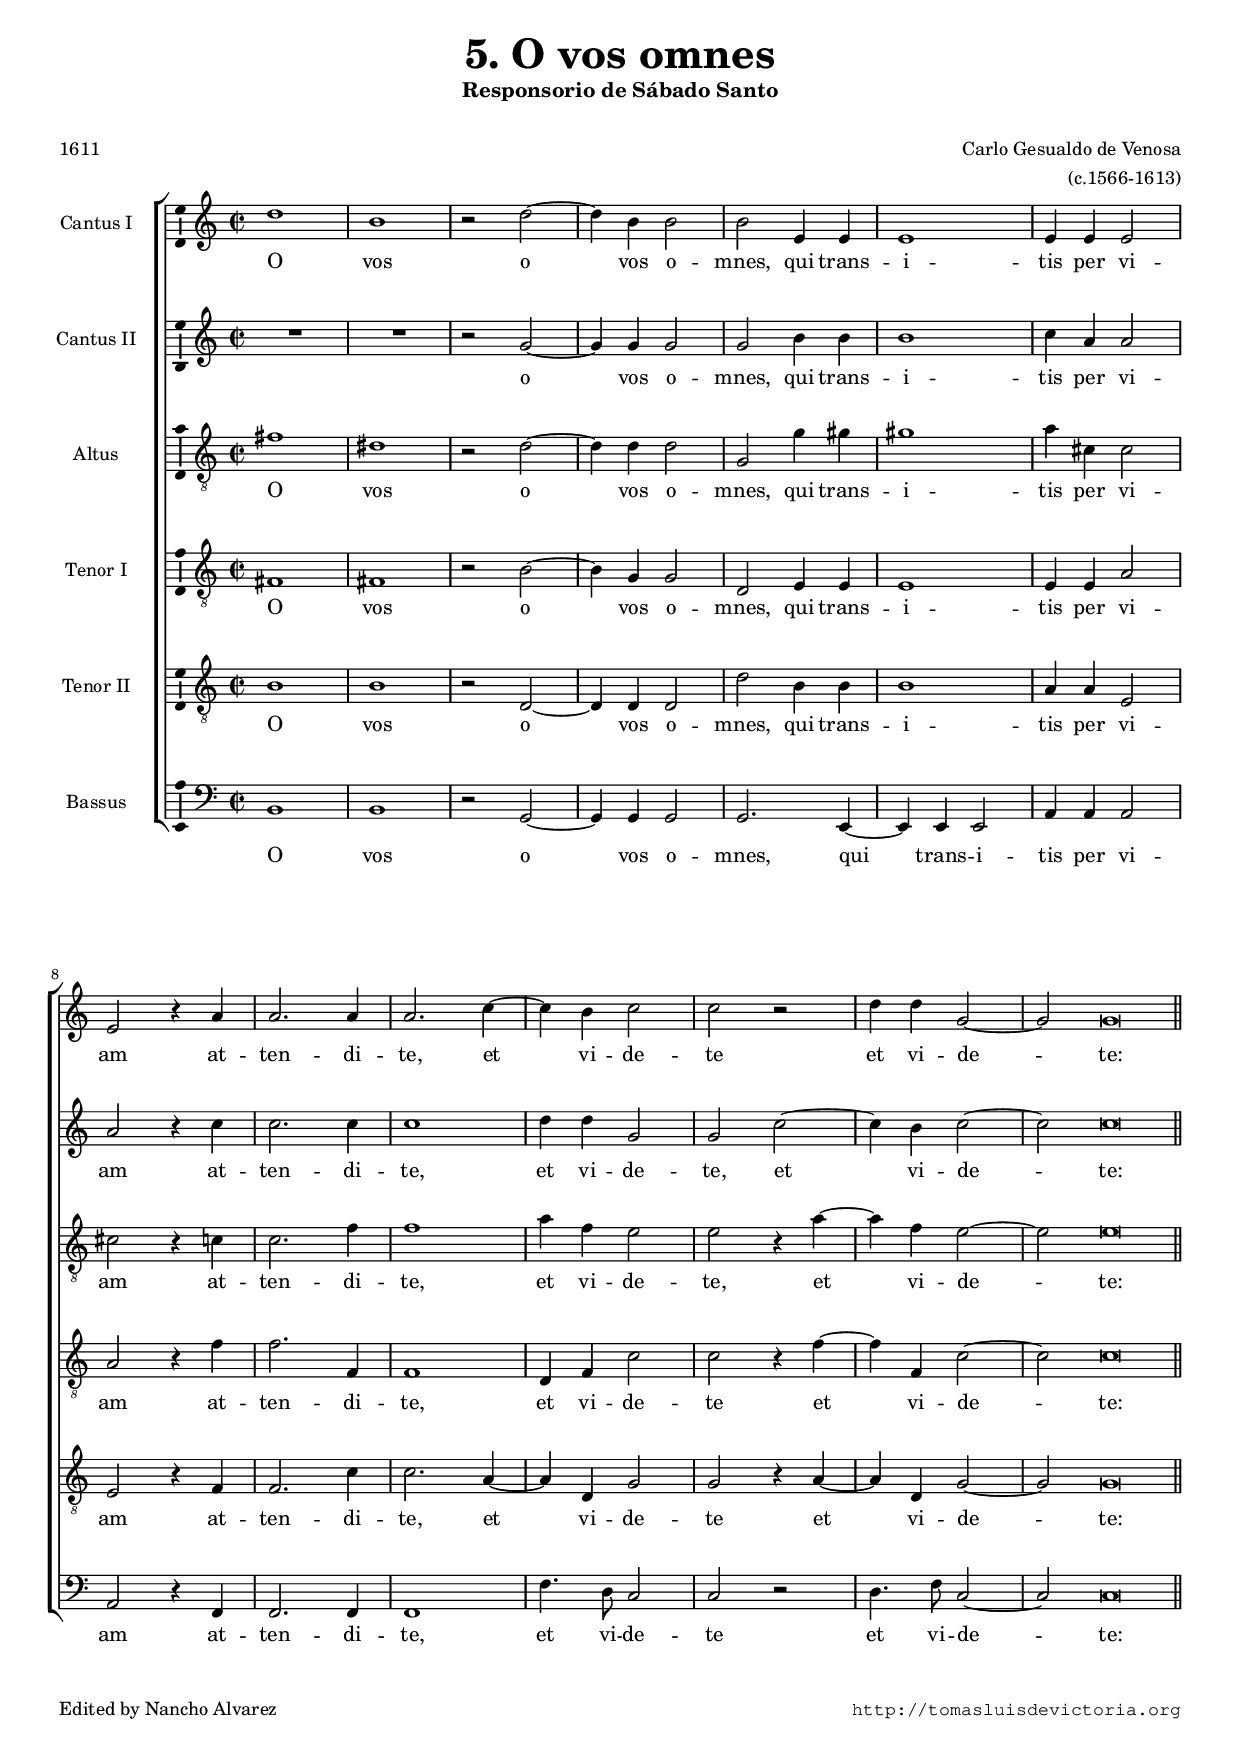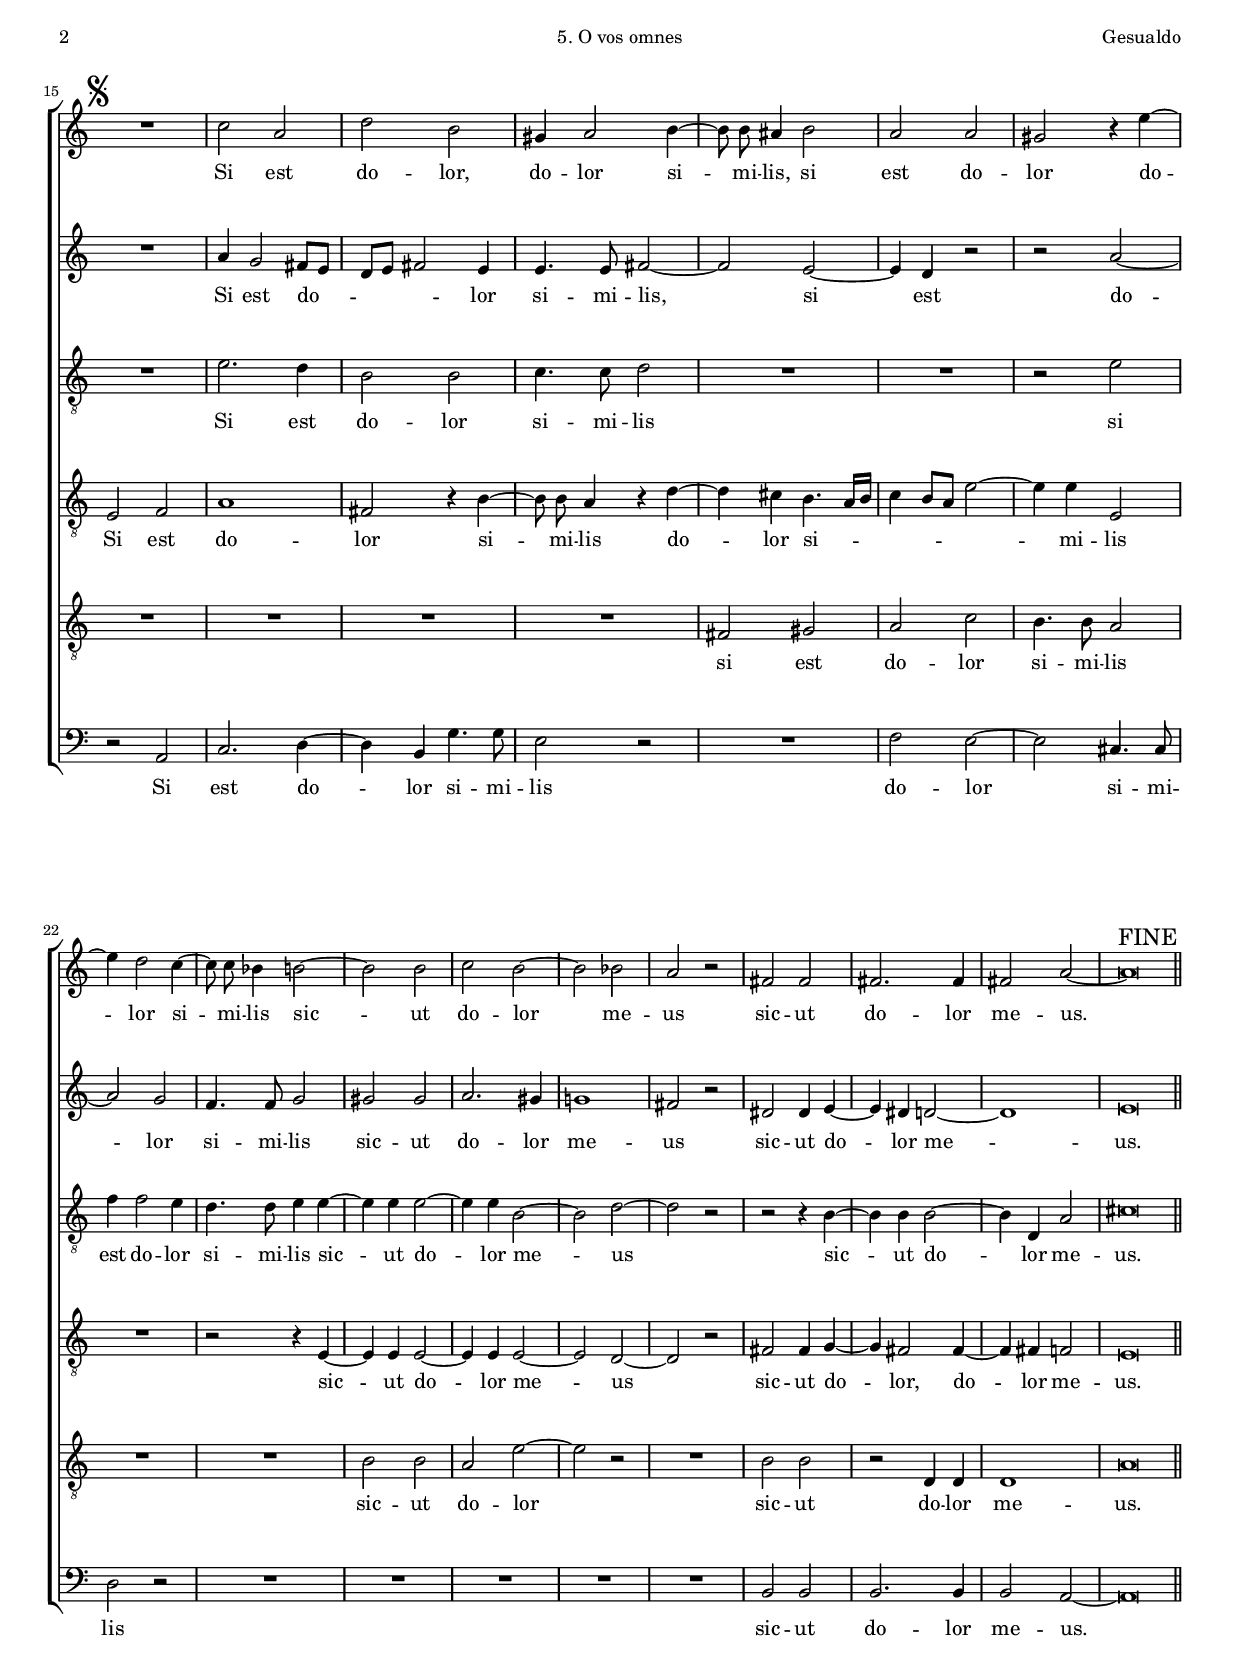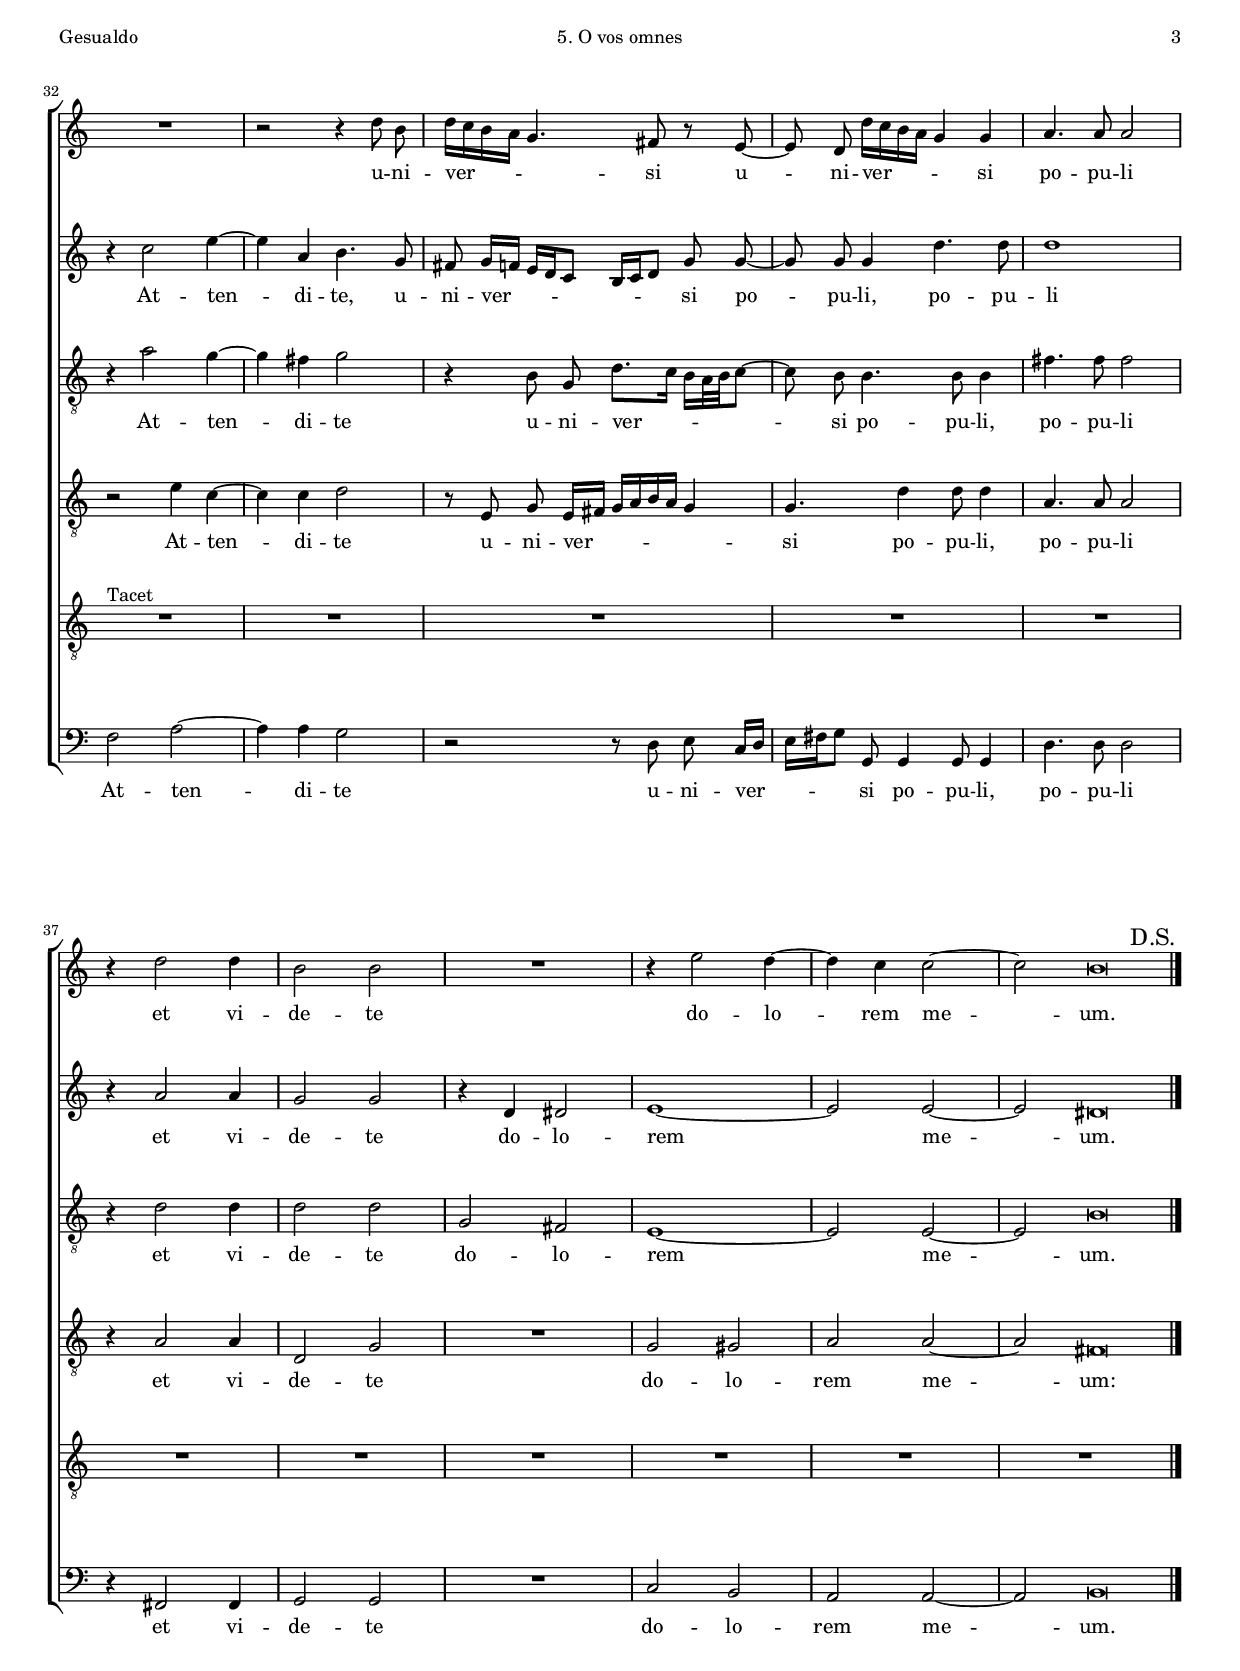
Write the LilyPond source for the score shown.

\version "2.18.0"

#(set-default-paper-size "a4")
#(set-global-staff-size 16)
#(ly:set-option 'point-and-click #f)
%mobile -s13.5 -i1.5

ss=\once \set suggestAccidentals = ##t

htitle="5. O vos omnes"
hcomposer="Gesualdo"

\header {
	title=\markup{\fontsize #3 "5. O vos omnes" }
	subtitle=\markup {"Responsorio de Sábado Santo"}
        subsubtitle=\markup{\null \vspace #1 }
        composer=\markup{\right-column{ "Carlo Gesualdo de Venosa"  "(c.1566-1613)"}}
        pdfauthor=\composer
	poet="1611"
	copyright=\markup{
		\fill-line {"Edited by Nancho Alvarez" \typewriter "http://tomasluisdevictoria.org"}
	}
%	tagline=""
}

global={\key c \major \time 2/2 \skip 1*14 \bar "||"  \break
				\skip 1*17 \bar "||" \break
				\skip 1*11 \bar "|." }


cantus={
	d''1 |
	b' |
	r2 d'' ~ |
	d''4 b' b'2 |
%5
	b' e'4 e' |
	e'1 |
	e'4 e' e'2 |
	e' r4 a' |
	a'2. a'4 |
%10
	a'2. c''4 ~ |
	c'' b' c''2 |
	c'' r |
	d''4 d'' g'2 ~ |
	g' g'\breve*1/4 |
%15
	\mark \markup { \musicglyph #"scripts.segno" }
		R1*4/4 |
	c''2 a' |
	d'' b' |
	gis'4 a'2 b'4 ~ |
	b'8 b' ais'4 b'2 |
%20
	a' a' |
	gis' r4 e'' ~ |
	e'' d''2 c''4 ~ |
	c''8 c'' bes'4 b'2 ~ |
	b' b' |
%25
	c'' b' ~ |
	b' bes' |
	a' r |
	fis' fis' |
	fis'2. fis'4 |
%30
	fis'2 a' ~ |
	a'\breve*1/2
	\override Score.RehearsalMark.self-alignment-X = #right
	\override Score.RehearsalMark.break-visibility = #'#(#t #t #f)
	\mark \markup{"FINE"}
	R1*4/4 |
	r2 r4 d''8 b' |
	d''16[ c'' b' a'] g'4. fis'8 r e' ~ |
%35
	e' d' d''16[ c'' b' a'] g'4 g' |
	a'4. a'8 a'2 |
	r4 d''2 d''4 |
	b'2 b' |
	R1*4/4 |
%40
	r4 e''2 d''4 ~ |
	d'' c'' c''2 ~ |
	c'' b'\breve*1/4
	\mark \markup{"D.S."}
}

cantusdos={
	R1*4/4 |
	R1*4/4 |
	r2 g' ~ |
	g'4 g' g'2 |
%5
	g' b'4 b' |
	b'1 |
	c''4 a' a'2 |
	a' r4 c'' |
	c''2. c''4 |
%10
	c''1 |
	d''4 d'' g'2 |
	g' c'' ~ |
	c''4 b' c''2 ~ |
	c'' c''\breve*1/4 |
%15
	R1*4/4 |
	a'4 g'2 fis'8[ e'] |
	d'[ e'] fis'2 e'4 |
	e'4. e'8 fis'2 ~ |
	fis' e' ~ |
%20
	e'4 d' r2 |
	r a' ~ |
	a' g' |
	f'4. f'8 g'2 |
	gis' gis' |
%25
	a'2. gis'4 |
	g'!1 |
	fis'2 r |
	dis' dis'4 e' ~ |
	e' dis' d'2 ~ |
%30
	d'1 |
	e'\breve*1/2 |
	r4 c''2 e''4 ~ |
	e'' a' b'4. g'8 |
	fis' g'16[ f'] e'[ d' c'8] b16[ c' d'8] g' g' ~ |
%35
	g' g' g'4 d''4. d''8 |
	d''1 |
	r4 a'2 a'4 |
	g'2 g' |
	r4 d' dis'2 |
%40
	e'1 ~ |
	e'2 e' ~ |
	e' dis' \breve*1/4	
}

altus={
	fis'1 |
	dis' |
	r2 d' ~ |
	d'4 d' d'2 |
%5
	g g'4 gis' |
	gis'1 |
	a'4 cis' cis'2 |
	cis' r4 c' |
	c'2. f'4 |
%10
	f'1 |
	a'4 f' e'2 |
	e' r4 a' ~ |
	a' f' e'2 ~ |
	e' e'\breve*1/4 |
%15
	R1*4/4 |
	e'2. d'4 |
	b2 b |
	c'4. c'8 d'2 |
	R1*4/4 |
%20
	R1*4/4 |
	r2 e' |
	f'4 f'2 e'4 |
	d'4. d'8 e'4 e' ~ |
	e' e' e'2 ~ |
%25
	e'4 e' b2 ~ |
	b d' ~ |
	d' r |
	r r4 b ~ |
	b b b2 ~ |
%30
	b4 d a2 |
	cis'\breve*1/2 |
	r4 a'2 g'4 ~ |
	g' fis' g'2 |
	r4 b8 g d'8.[ c'16] b[ a32 b c'8] ~ |
%35
	c' b b4. b8 b4 |
	fis'4. fis'8 fis'2 |
	r4 d'2 d'4 |
	d'2 d' |
	g fis |
%40
	e1 ~ |
	e2 e ~ |
	e b\breve*1/4	
}

tenor={
	fis1 |
	fis |
	r2 b ~ |
	b4 g g2 |
%5
	d e4 e |
	e1 |
	e4 e a2 |
	a r4 f' |
	f'2. f4 |
%10
	f1 |
	d4 f c'2 |
	c' r4 f' ~ |
	f' f c'2 ~ |
	c' c'\breve*1/4 |
%15
	e2 f |
	a1 |
	fis2 r4 b ~ |
	b8 b a4 r d' ~ |
	d' cis' b4. a16[ b] |
%20
	c'4 b8[ a] e'2 ~ |
	e'4 e' e2 |
	R1*4/4 |
	r2 r4 e ~ |
	e e e2 ~ |
%25
	e4 e e2 ~ |
	e d ~ |
	d r |
	fis fis4 g ~ |
	g fis2 fis4 ~ |
%30
	fis fis f2 |
	e\breve*1/2 |
	r2 e'4 c' ~ |
	c' c' d'2 |
	r8 e g e16[ fis] g[ a b a] g4 |
%35
	g4. d'4 d'8 d'4 |
	a4. a8 a2 |
	r4 a2 a4 |
	d2 g |
	R1*4/4 |
%40
	g2 gis |
	a a ~ |
	a fis\breve*1/4
}

tenordos={
	b1 |
	b |
	r2 d ~ |
	d4 d d2 |
%5
	d' b4 b |
	b1 |
	a4 a e2 |
	e r4 f |
	f2. c'4 |
%10
	c'2. a4 ~ |
	a d g2 |
	g r4 a ~ |
	a d g2 ~ |
	g g\breve*1/4 |
%15
	R1*4/4 |
	R1*4/4 |
	R1*4/4 |
	R1*4/4 |
	fis2 gis |
%20
	a c' |
	b4. b8 a2 |
	R1*4/4 |
	R1*4/4 |
	b2 b |
%25
	a e' ~ |
	e' r |
	R1*4/4 |
	b2 b |
	r d4 d |
%30
	d1 |
	a\breve*1/2 |
	s4*0^\markup{"Tacet"}
	R1*4/4 |
	R1*4/4 |
	R1*4/4 |
%35
	R1*4/4 |
	R1*4/4 |
	R1*4/4 |
	R1*4/4 |
	R1*4/4 |
%40
	R1*4/4 |
	R1*4/4 |
	R1*4/4	
}

bassus={
	b,1 |
	b, |
	r2 g, ~ |
	g,4 g, g,2 |
%5
	g,2. e,4 ~ |
	e, e, e,2 |
	a,4 a, a,2 |
	a, r4 f, |
	f,2. f,4 |
%10
	f,1 |
	f4. d8 c2 |
	c r |
	d4. f8 c2 ~ |
	c c\breve*1/4 |
%15
	r2 a, |
	c2. d4 ~ |
	d b, g4. g8 |
	e2 r |
	R1*4/4 |
%20
	f2 e ~ |
	e cis4. cis8 |
	d2 r |
	R1*4/4 |
	R1*4/4 |
%25
	R1*4/4 |
	R1*4/4 |
	R1*4/4 |
	b,2 b, |
	b,2. b,4 |
%30
	b,2 a, ~ |
	a,\breve*1/2 |
	f2 a ~ |
	a4 a g2 |
	r r8 d e c16[ d] |
%35
	e[ fis g8] g, g,4 g,8 g,4 |
	d4. d8 d2 |
	r4 fis,2 fis,4 |
	g,2 g, |
	R1*4/4 |
%40
	c2 b, |
	a, a, ~ |
	a, b,\breve*1/4
}


textocantus=\lyricmode{
O vos 
o _ vos o -- mnes,
qui trans -- i -- tis per vi -- am
at -- ten -- di -- te,
et _ vi -- de -- te
et vi -- de -- _ te:
Si est do -- lor,
do -- lor si -- _ mi -- lis,
si est do -- lor
do -- _ lor si -- _ mi -- lis sic -- _ ut do -- lor _ me -- us
sic -- ut do -- lor me -- us. _
u -- ni -- ver -- _ _ _ _ si
u -- _ ni -- ver -- _ _ _ _ si po -- pu -- li
et vi -- de -- te
do -- lo -- _ rem me -- _ um.
}

textocantusdos=\lyricmode{
o _ vos o -- mnes,
qui trans -- i -- tis per vi -- am
at -- ten -- di -- te,
et vi -- de -- te,
et _ vi -- de -- _ te:
Si est do -- _ _ _ _ lor si -- mi -- lis, _
si _ est
do -- _ lor si -- mi -- lis
sic -- ut do -- lor me -- us
sic -- ut do -- _ lor me -- _ us.
At -- ten -- _ di -- te,
u -- ni -- ver -- _ _ _ _ _ _ _ si po -- _ pu -- li,
po -- pu -- li
et vi -- de -- te
do -- lo -- rem _
me -- _ um.
}

textoaltus=\lyricmode{
O vos
o _ vos o -- mnes,
qui trans -- i -- tis per vi -- am
at -- ten -- di -- te,
et vi -- de -- te,
et _ vi -- de -- _ te:
Si est do -- lor si -- mi -- lis
si est do -- lor si -- mi -- lis sic -- _ ut do -- _ lor me -- _ us _
sic -- _ ut do -- _ lor me -- us.
At -- ten -- _ di -- te
u -- ni -- ver -- _ _ _ _ _ _ si po -- pu -- li,
po -- pu -- li
et vi -- de -- te do -- lo -- rem _
me -- _ um.
}

textotenor=\lyricmode{
O vos
o _ vos o -- mnes,
qui trans -- i -- tis per vi -- am
at -- ten -- di -- te,
et vi -- de -- te
et _ vi -- de -- _ te:
Si est do -- lor si -- _ mi -- lis
do -- _ lor si -- _ _ _ _ _ _ _ mi -- lis
sic -- _ ut do -- _ lor me -- _ us _
sic -- ut do -- _ lor,
do -- _ lor me -- us.
At -- ten -- _ di -- te
u -- ni -- ver -- _ _ _ _ _ _ si po -- pu -- li,
po -- pu -- li
et vi -- de -- te
do -- lo -- rem me -- _ um:
}

textotenordos=\lyricmode{
O vos
o _ vos o -- mnes,
qui trans -- i -- tis per vi -- am
at -- ten -- di -- te,
et _ vi -- de -- te
et _ vi -- de -- _ te:
si est do -- lor si -- mi -- lis
sic -- ut do -- lor _
sic -- ut do -- lor me -- us.
}

textobassus=\lyricmode{
O vos
o _ vos o -- mnes,
qui _ trans -- i -- tis per vi -- am
at -- ten -- di -- te,
et vi -- de -- te
et vi -- de -- _ te:
Si est do -- _ lor si -- mi -- lis
do -- lor _ si -- mi -- lis
sic -- ut do -- lor me -- us. _
At -- ten -- _ di -- te
u -- ni -- ver -- _ _ _ _ si po -- pu -- li,
po -- pu -- li
et vi -- de -- te
do -- lo -- rem me -- _ um.
}



\score {
\new ChoirStaff<<

	\new Staff <<\global
	\new Voice="v1" {
		\set Staff.instrumentName="Cantus I " 
		\clef "treble"
		\cantus }
	\new Lyrics \lyricsto "v1" {\textocantus }
	>>

	\new Staff <<\global
	\new Voice="v5" {
		\set Staff.instrumentName="Cantus II " 
		\clef "treble"
		\cantusdos }
	\new Lyrics \lyricsto "v5" {\textocantusdos }
	>>

	
	\new Staff << \global
	\new Voice="v2" {
		\set Staff.instrumentName="Altus "
		\clef "G_8" 
		\altus}
	\new Lyrics \lyricsto "v2" {\textoaltus }
	>>

	
	\new Staff <<\global
	\new Voice="v3" {
		\set Staff.instrumentName="Tenor I "
		\clef "G_8"
		\tenor }
	\new Lyrics \lyricsto "v3" {\textotenor }
	>>
	
	\new Staff <<\global
	\new Voice="v6" {
		\set Staff.instrumentName="Tenor II "
		\clef "G_8"
		\tenordos }
	\new Lyrics \lyricsto "v6" {\textotenordos }
	>>
	

	\new Staff <<\global
	\new Voice="v4" {
		\set Staff.instrumentName="Bassus "
		\clef "bass" 
		\bassus }
	\new Lyrics \lyricsto "v4" {\textobassus}
	>>
	
>>

\layout{ 
	\context {\Lyrics 
		\override VerticalAxisGroup.staff-affinity = #UP
		\override VerticalAxisGroup.nonstaff-relatedstaff-spacing =
			#'((basic-distance . 0) (minimum-distance . 0) (padding . 1))
		\override LyricText.font-size = #1.2
		\override LyricHyphen.minimum-distance = #0.5
	}
	\context {\Score 
		tempoHideNote = ##t
		\override BarNumber.padding = #2 
	}
	\context {\Voice 
		melismaBusyProperties = #'()
		autoBeaming = ##f
	}
	\context {\Staff 
                %\RemoveEmptyStaves
                %\override VerticalAxisGroup.remove-first = ##t
		\override VerticalAxisGroup.staff-staff-spacing =
			#'((basic-distance . 11) (minimum-distance . 0) (padding . 1))
		\consists Ambitus_engraver 
		\override LigatureBracket.padding = #1
	}
}

%\midi { \mtempo }

}


\paper{
	evenHeaderMarkup=\markup  \fill-line { \fromproperty #'page:page-number-string \htitle \hcomposer }
	oddHeaderMarkup= \markup  \fill-line { \on-the-fly #not-first-page \hcomposer \on-the-fly #not-first-page \htitle \on-the-fly #not-first-page \fromproperty #'page:page-number-string }
	%system-count=20
	%page-count = 8
	ragged-last-bottom = ##f
	indent=1.8\cm
	system-system-spacing =
	#'((basic-distance . 20) (minimum-distance . 0) (padding . 5))
	top-system-spacing = % header
	#'((basic-distance . 9) (minimum-distance . 0) (padding . 0))
	last-bottom-spacing = % footer
	#'((basic-distance . 12) (minimum-distance . 0) (padding . 0))
	%markup-system-spacing.padding = #1.5
}
